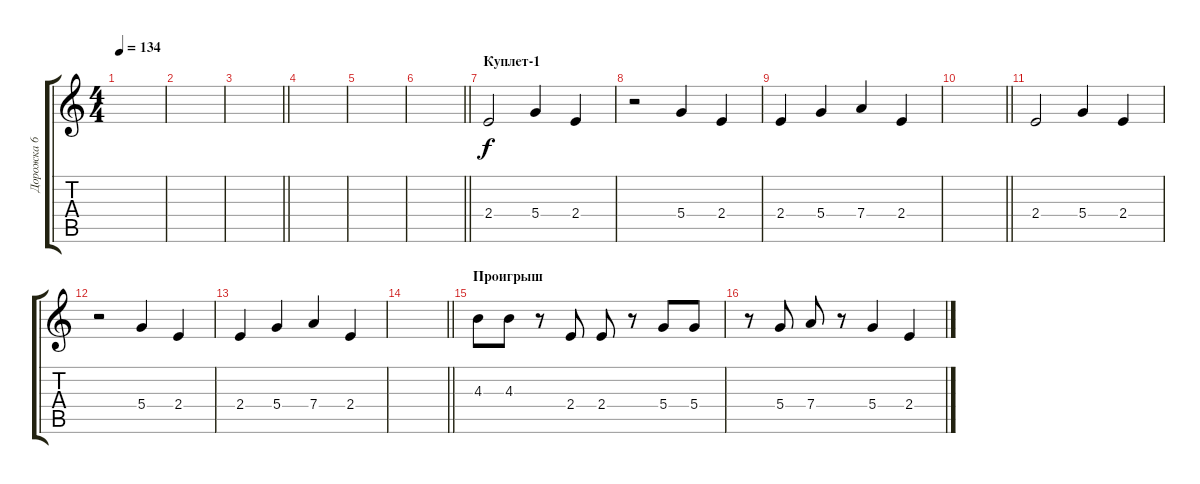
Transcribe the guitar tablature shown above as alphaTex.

\track ("Дорожка 6" "Дорожка 6") {instrument electricguitarmuted}
\staff {score tabs}
\tuning (E4 B3 G3 D3 A2 E2) {hide}
\ts (4 4)
\tempo 134
\clef g2
\ks c
|
|
\barLineRight lightlight
|
|
|
\barLineRight lightlight
|
\section ("" "Куплет-1")
2.4.2 5.4.4 2.4.4 |
r.2 5.4.4 2.4.4 |
2.4.4 5.4.4 7.4.4 2.4.4 |
\barLineRight lightlight
|
2.4.2 5.4.4 2.4.4 |
r.2 5.4.4 2.4.4 |
2.4.4 5.4.4 7.4.4 2.4.4 |
\barLineRight lightlight
|
\section ("" "Проигрыш")
4.3.8 4.3.8 r.8 2.4.8 2.4.8 r.8 5.4.8 5.4.8 |
r.8 5.4.8 7.4.8 r.8 5.4.4 2.4.4
